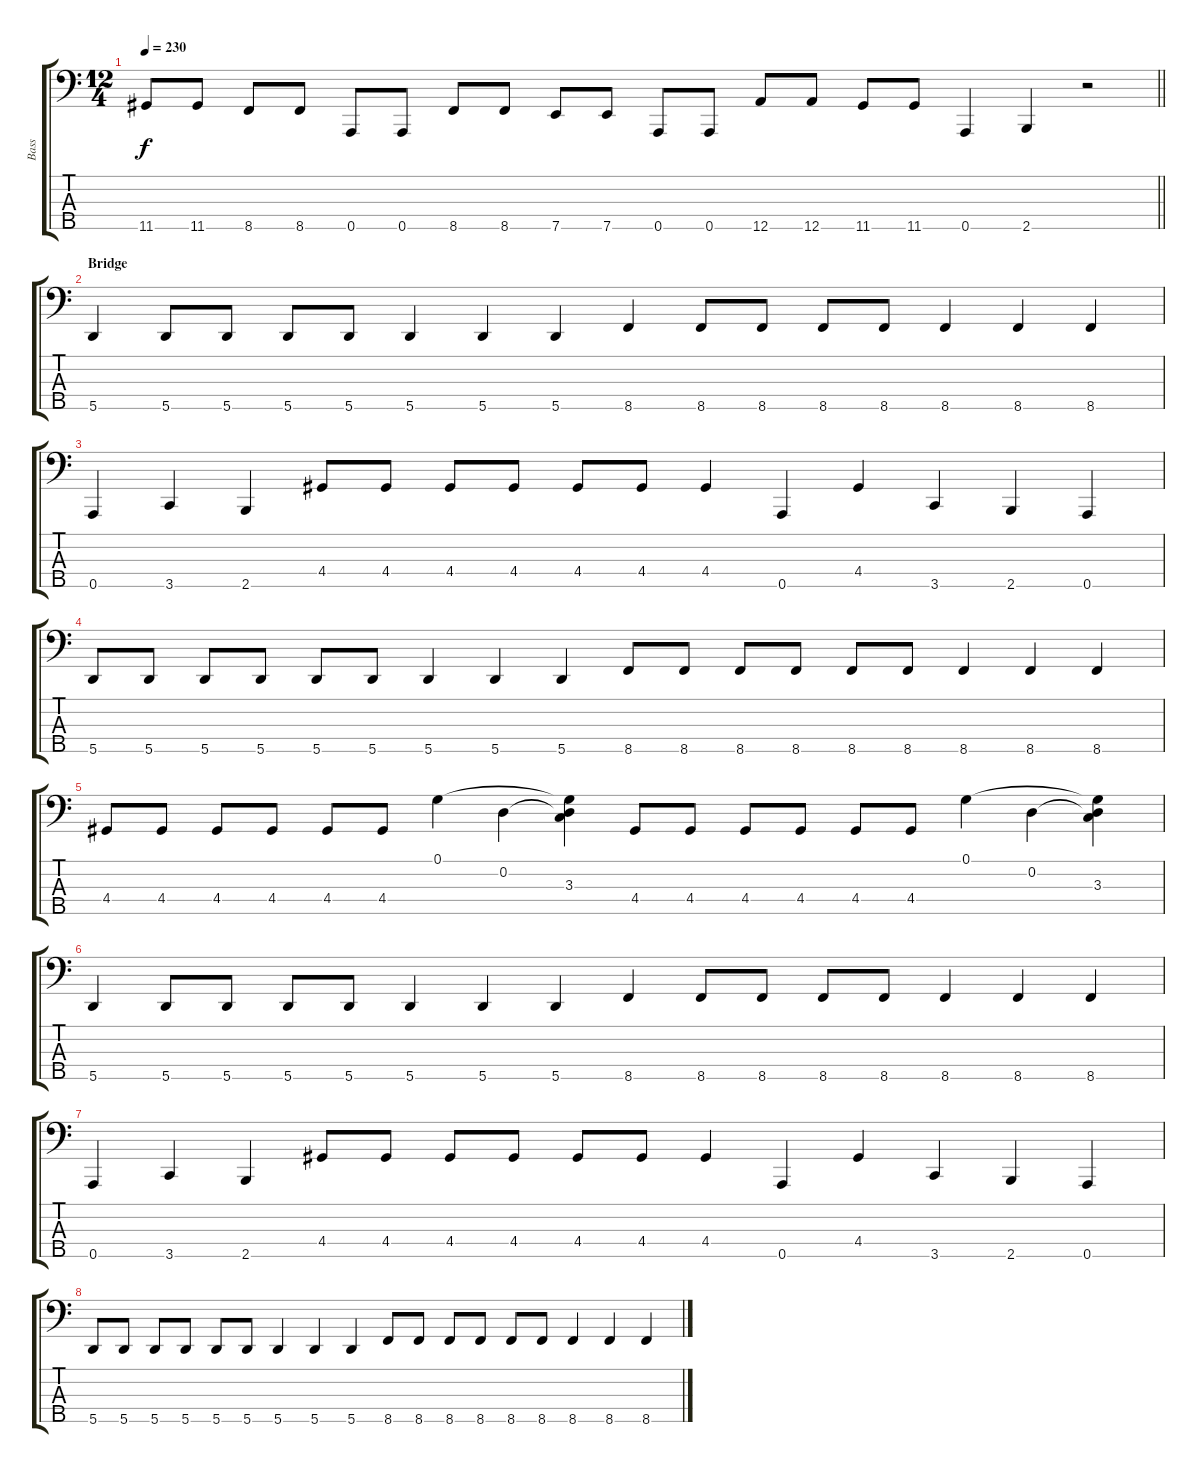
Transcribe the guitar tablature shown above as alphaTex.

\track ("Bass" "Bass") {instrument electricbasspick}
\staff {score tabs}
\tuning (G2 D2 A1 E1 A0) {hide}
\ts (12 4)
\tempo 230
\clef f4
\barLineRight lightlight
\ks c
11.5.8{dy f} 11.5.8 8.5.8 8.5.8 0.5.8 0.5.8 8.5.8 8.5.8 7.5.8 7.5.8 0.5.8 0.5.8 12.5.8 12.5.8 11.5.8 11.5.8 0.5.4 2.5.4 r.2 |
\section ("" "Bridge")
5.5.4 5.5.8 5.5.8 5.5.8 5.5.8 5.5.4 5.5.4 5.5.4 8.5.4 8.5.8 8.5.8 8.5.8 8.5.8 8.5.4 8.5.4 8.5.4 |
0.5.4 3.5.4 2.5.4 4.4.8 4.4.8 4.4.8 4.4.8 4.4.8 4.4.8 4.4.4 0.5.4 4.4.4 3.5.4 2.5.4 0.5.4 |
5.5.8 5.5.8 5.5.8 5.5.8 5.5.8 5.5.8 5.5.4 5.5.4 5.5.4 8.5.8 8.5.8 8.5.8 8.5.8 8.5.8 8.5.8 8.5.4 8.5.4 8.5.4 |
4.4.8 4.4.8 4.4.8 4.4.8 4.4.8 4.4.8 0.1.4 0.2.4 (0.1{t} 0.2{t} 3.3).4 4.4.8 4.4.8 4.4.8 4.4.8 4.4.8 4.4.8 0.1.4 0.2.4 (0.1{t} 0.2{t} 3.3).4 |
5.5.4 5.5.8 5.5.8 5.5.8 5.5.8 5.5.4 5.5.4 5.5.4 8.5.4 8.5.8 8.5.8 8.5.8 8.5.8 8.5.4 8.5.4 8.5.4 |
0.5.4 3.5.4 2.5.4 4.4.8 4.4.8 4.4.8 4.4.8 4.4.8 4.4.8 4.4.4 0.5.4 4.4.4 3.5.4 2.5.4 0.5.4 |
5.5.8 5.5.8 5.5.8 5.5.8 5.5.8 5.5.8 5.5.4 5.5.4 5.5.4 8.5.8 8.5.8 8.5.8 8.5.8 8.5.8 8.5.8 8.5.4 8.5.4 8.5.4
